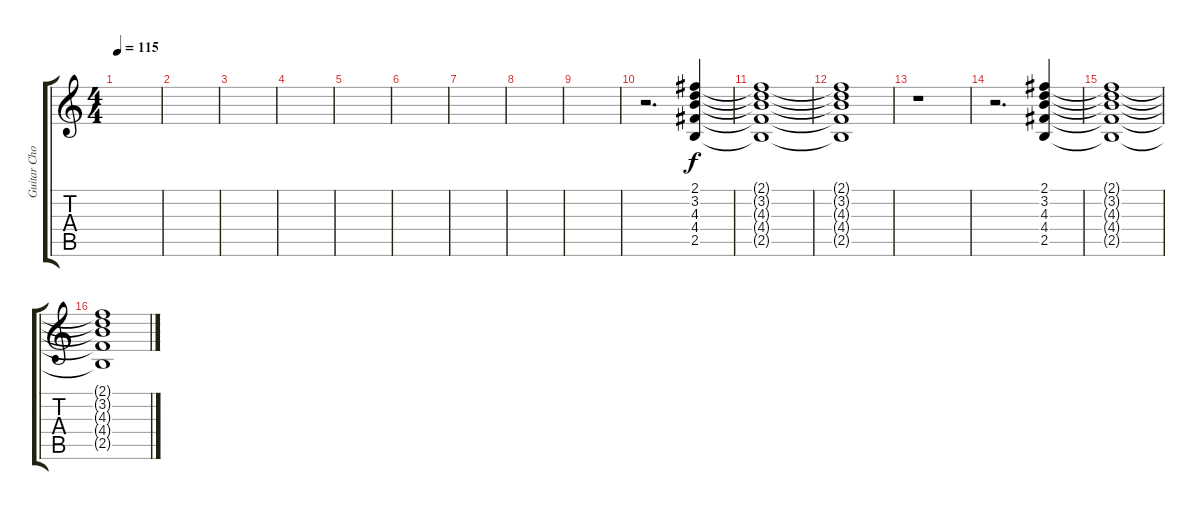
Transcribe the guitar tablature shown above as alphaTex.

\track ("Guitar Chord 1" "Guitar Cho") {instrument overdrivenguitar}
\staff {score tabs}
\tuning (E4 B3 G3 D3 A2 E2) {hide}
\ts (4 4)
\tempo 115
\clef g2
\ks c
|
|
|
|
|
|
|
|
|
r.2{d} (2.1 3.2 4.3 4.4 2.5).4{volume 10} |
(2.1{t} 3.2{t} 4.3{t} 4.4{t} 2.5{t}).1 |
(2.1{t} 3.2{t} 4.3{t} 4.4{t} 2.5{t}).1 |
r.1 |
r.2{d} (2.1 3.2 4.3 4.4 2.5).4{volume 0} |
(2.1{t} 3.2{t} 4.3{t} 4.4{t} 2.5{t}).1 |
(2.1{t} 3.2{t} 4.3{t} 4.4{t} 2.5{t}).1
